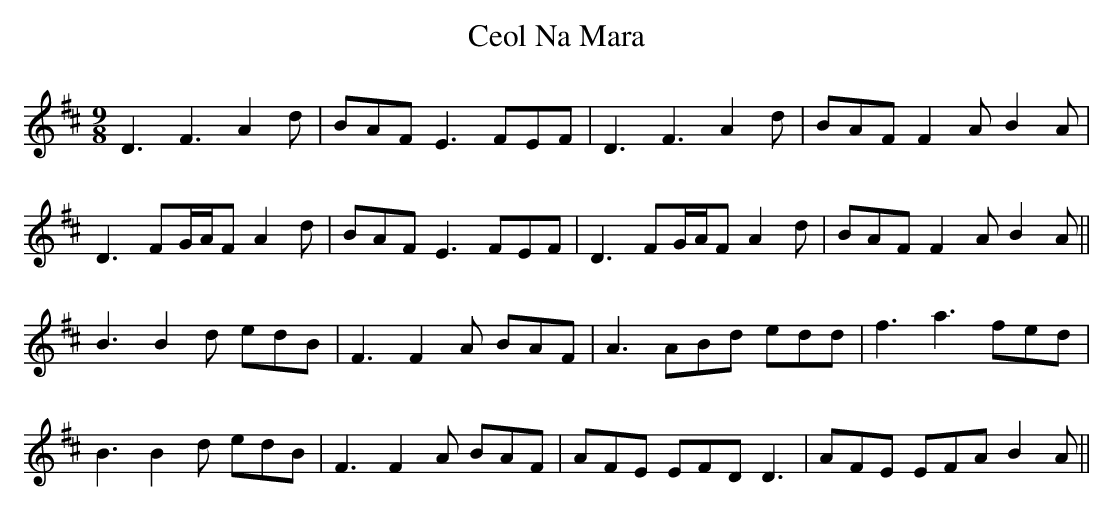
X:1
T: Ceol Na Mara
M: 9/8
L: 1/8
K: Dmaj
D3 F3 A2d|BAF E3 FEF|D3 F3 A2d|BAF F2A B2A|
D3 FG/A/F A2d|BAF E3 FEF|D3 FG/A/F A2d|BAF F2A B2A||
B3 B2d edB|F3 F2A BAF|A3 ABd edd|f3 a3 fed|
B3 B2d edB|F3 F2A BAF|AFE EFD D3|AFE EFA B2A||
